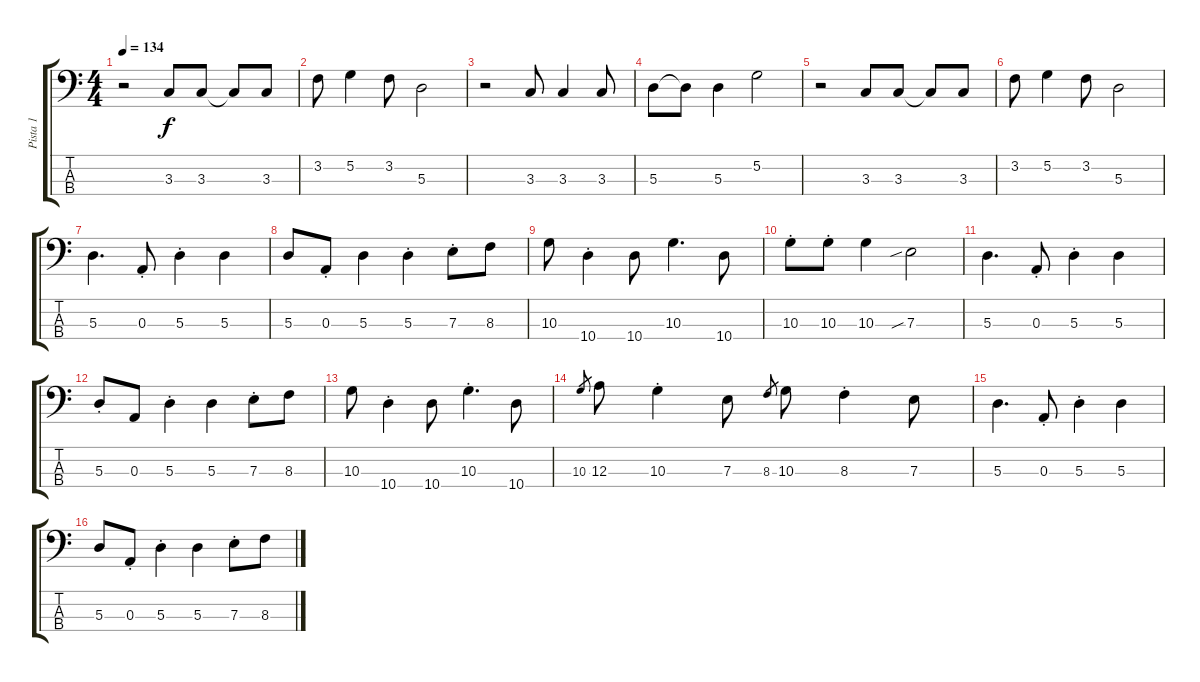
\track ("Pista 1" "Pista 1") {instrument electricbassfinger}
\staff {score tabs}
\tuning (G2 D2 A1 E1) {hide}
\ts (4 4)
\tempo 134
\clef f4
\ks c
r.2{dy f} 3.3.8 3.3.8 3.3{t}.8 3.3.8 |
3.2.8 5.2.4 3.2.8 5.3.2 |
r.2 3.3.8 3.3.4 3.3.8 |
5.3.8 5.3{t}.8 5.3.4 5.2.2 |
r.2 3.3.8 3.3.8 3.3{t}.8 3.3.8 |
3.2.8 5.2.4 3.2.8 5.3.2 |
5.3.4{d} 0.3{st}.8 5.3{st}.4 5.3.4 |
5.3.8 0.3{st}.8 5.3.4 5.3{st}.4 7.3{st}.8 8.3.8 |
10.3.8 10.4{st}.4 10.4.8 10.3.4{d} 10.4.8 |
10.3{st}.8 10.3{st}.8 10.3.4 7.3{sib}.2 |
5.3.4{d} 0.3{st}.8 5.3{st}.4 5.3.4 |
5.3{st}.8 0.3.8 5.3{st}.4 5.3.4 7.3{st}.8 8.3.8 |
10.3.8 10.4{st}.4 10.4.8 10.3{st}.4{d} 10.4.8 |
10.3.8{gr} 12.3.8 10.3{st}.4 7.3.8 8.3.8{gr} 10.3.8 8.3{st}.4 7.3.8 |
5.3.4{d} 0.3{st}.8 5.3{st}.4 5.3.4 |
5.3.8 0.3{st}.8 5.3{st}.4 5.3.4 7.3{st}.8 8.3.8
